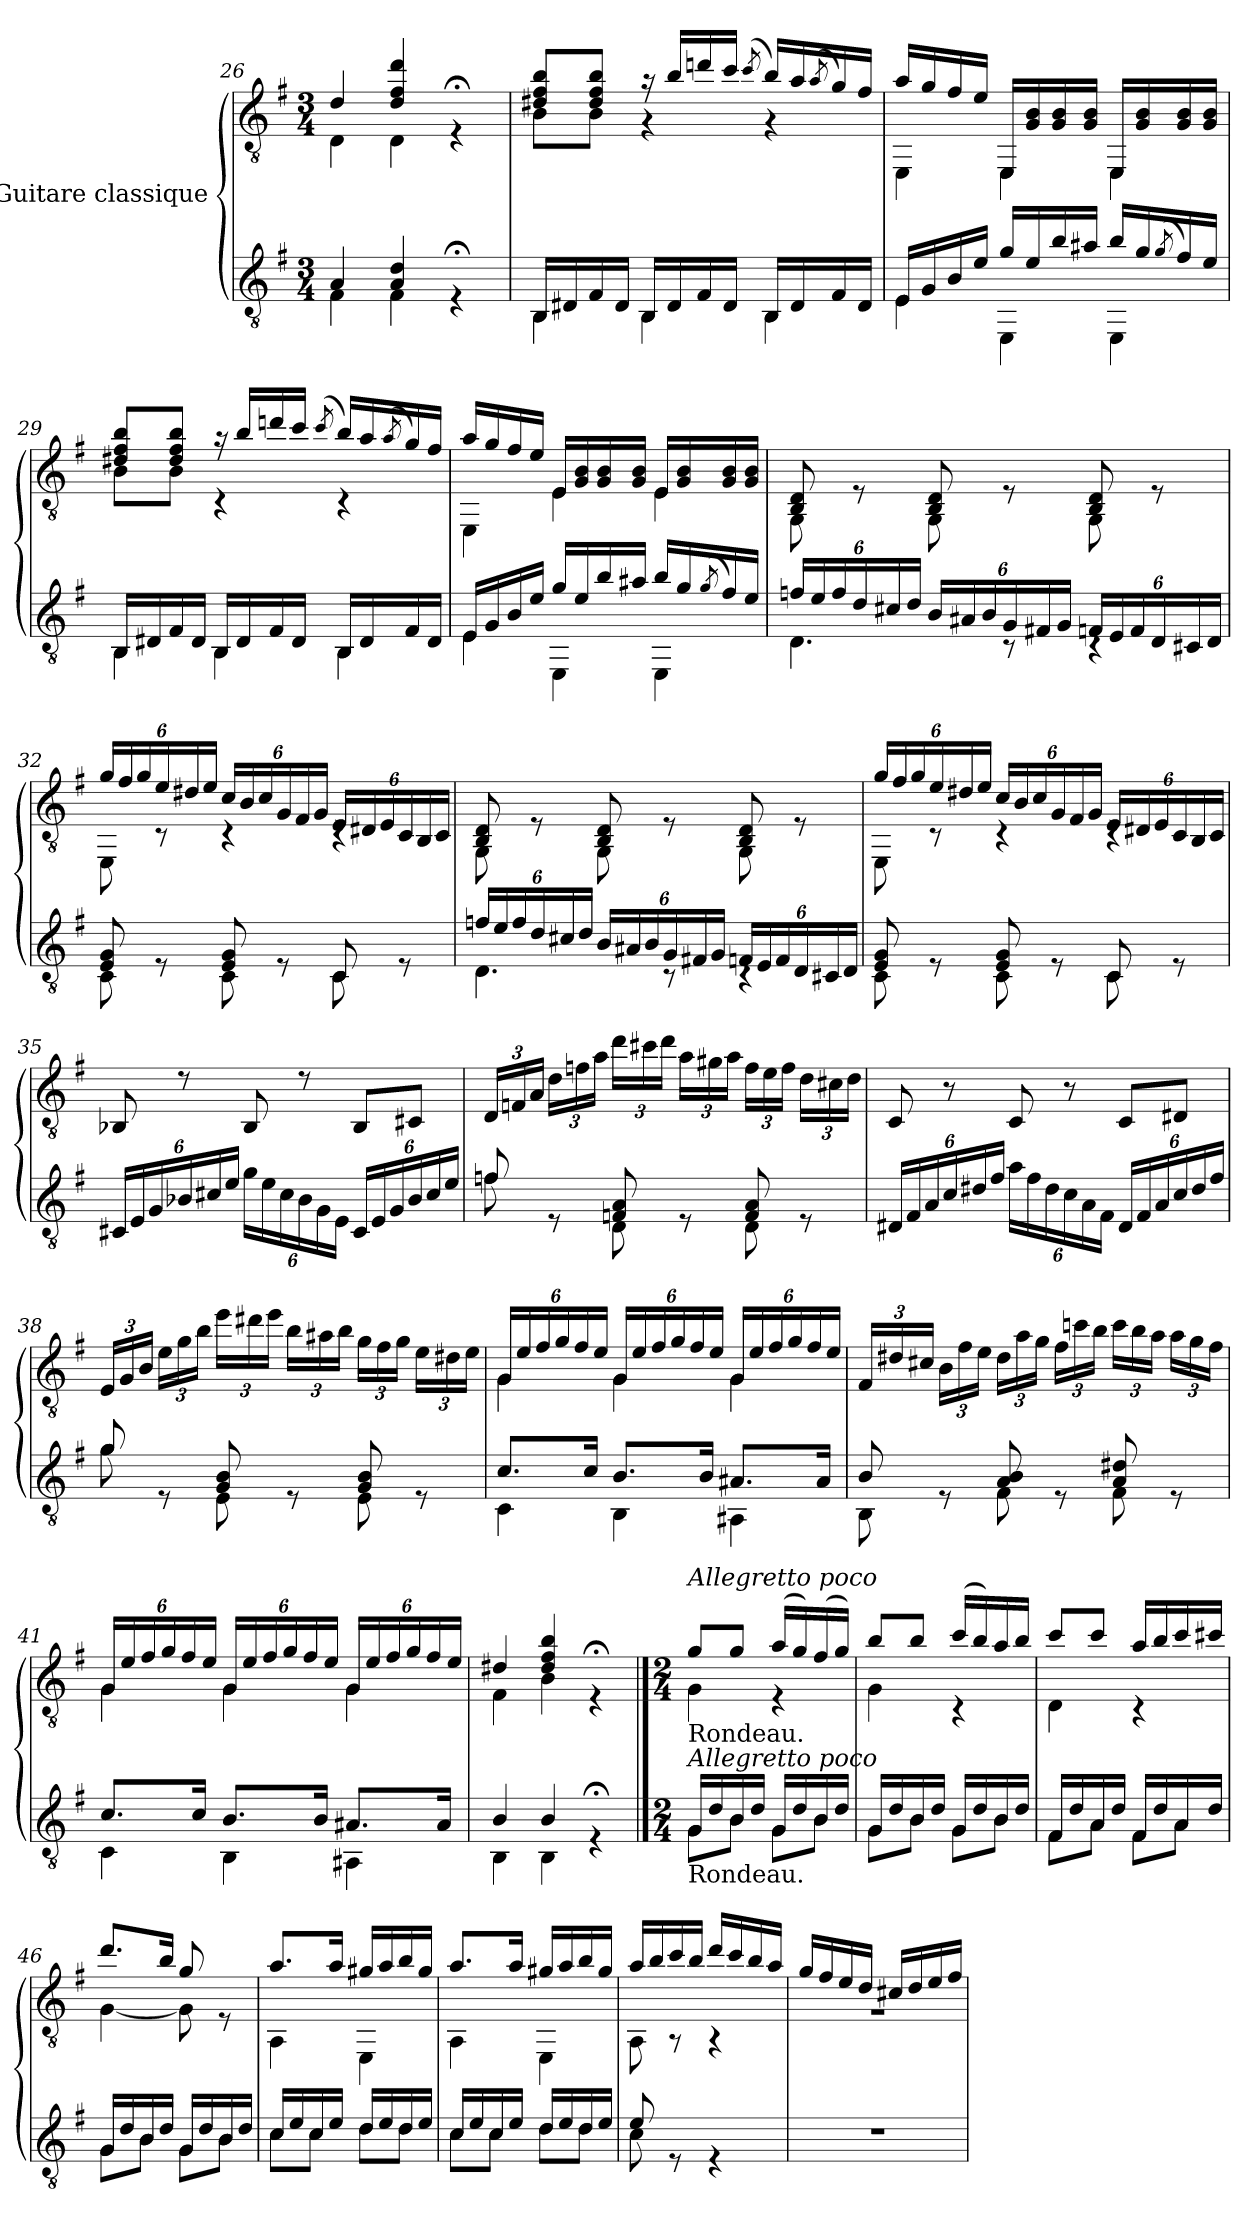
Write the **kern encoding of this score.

**kern	**dynam	**kern	**dynam
*part2	*part2	*part1	*part1
*staff2	*staff2	*staff1	*staff1
*I"Guitare classique	*	*I"Guitare classique	*
*clefGv2	*	*clefGv2	*
*k[f#]	*	*k[f#]	*
*M3/4	*	*M3/4	*
=26	=26	=26	=26
*^	*	*^	*
4A/	4F#\	.	4d/	4D\	.
4A/ 4d/	4F#\	.	4d/ 4f#/ 4dd/	4D\	.
4r;<E	4rCyy	.	4r;<E	4rEyy	.
=27	=27	=27	=27	=27	=27
!	!	!LO:DY:b	!	!	!LO:DY:b
16BB/LL	4BB\	other-dynamics	8d#X/ 8f#/ 8b/L	8B\L	other-dynamics
16D#X/	.	.	.	.	.
16F#/	.	.	8d#/ 8f#/ 8b/J	8B\J	.
16D#/JJ	.	.	.	.	.
16BB/LL	4BB\	.	16r	4r	.
16D#/	.	.	16b/LL	.	.
16F#/	.	.	16ddn/	.	.
16D#/JJ	.	.	16cc/JJ	.	.
.	.	.	(8qcc/	.	.
16BB/LL	4BB\	.	16b/LL)	4r	.
16D#/	.	.	16a/	.	.
.	.	.	(8qa/	.	.
16F#/	.	.	16g/)	.	.
16D#/JJ	.	.	16f#/JJ	.	.
!!LO:LB:g=z	!!
=28	=28	=28	=28	=28	=28
16E/LL	4E\	.	16a/LL	4EE\	.
16G/	.	.	16g/	.	.
16B/	.	.	16f#/	.	.
16e/JJ	.	.	16e/JJ	.	.
16g/LL	4EE\	.	16EE/LL	4EE\	.
16e/	.	.	16G/ 16B/	.	.
16b/	.	.	16G/ 16B/	.	.
16a#X/JJ	.	.	16G/ 16B/JJ	.	.
16b/LL	4EE\	.	16EE/LL	4EE\	.
16g/	.	.	16G/ 16B/	.	.
(8qg/	.	.	.	.	.
16f#/)	.	.	16G/ 16B/	.	.
16e/JJ	.	.	16G/ 16B/JJ	.	.
=29	=29	=29	=29	=29	=29
16BB/LL	4BB\	.	8d#X/ 8f#/ 8b/L	8B\L	.
16D#X/	.	.	.	.	.
16F#/	.	.	8d#/ 8f#/ 8b/J	8B\J	.
16D#/JJ	.	.	.	.	.
16BB/LL	4BB\	.	16r	4r	.
16D#/	.	.	16b/LL	.	.
16F#/	.	.	16ddn/	.	.
16D#/JJ	.	.	16cc/JJ	.	.
.	.	.	(8qcc/	.	.
16BB/LL	4BB\	.	16b/LL)	4r	.
16D#/	.	.	16a/	.	.
.	.	.	(8qa/	.	.
16F#/	.	.	16g/)	.	.
16D#/JJ	.	.	16f#/JJ	.	.
=30	=30	=30	=30	=30	=30
16E/LL	4E\	.	16a/LL	4EE\	.
16G/	.	.	16g/	.	.
16B/	.	.	16f#/	.	.
16e/JJ	.	.	16e/JJ	.	.
16g/LL	4EE\	.	16E/LL	4E\	.
16e/	.	.	16G/ 16B/	.	.
16b/	.	.	16G/ 16B/	.	.
16a#X/JJ	.	.	16G/ 16B/JJ	.	.
16b/LL	4EE\	.	16E/LL	4E\	.
16g/	.	.	16G/ 16B/	.	.
(8qg/	.	.	.	.	.
16f#/)	.	.	16G/ 16B/	.	.
16e/JJ	.	.	16G/ 16B/JJ	.	.
!!LO:LB:g=z	!!
=31	=31	=31	=31	=31	=31
*Xbrackettup	*	*	*	*	*
!	!	!LO:DY:b	!	!	!LO:DY:b
24fn/LL	4.D\	other-dynamics	8BB/ 8D/	8GG\	other-dynamics
24e/	.	.	.	.	.
24f/	.	.	.	.	.
24d/	.	.	8rE	8ryy	.
24c#X/	.	.	.	.	.
24d/JJ	.	.	.	.	.
24B/LL	.	.	8BB/ 8D/	8GG\	.
24A#X/	.	.	.	.	.
24B/	.	.	.	.	.
24G/	8rC	.	8rE	8ryy	.
24F#X/	.	.	.	.	.
24G/JJ	.	.	.	.	.
24Fn/LL	4rC	.	8BB/ 8D/	8GG\	.
24E/	.	.	.	.	.
24F/	.	.	.	.	.
24D/	.	.	8rE	8ryy	.
24C#X/	.	.	.	.	.
24D/JJ	.	.	.	.	.
=32	=32	=32	=32	=32	=32
*	*	*	*Xbrackettup	*	*
8E/ 8G/	8C\	.	24g/LL	8EE\	.
.	.	.	24f#/	.	.
.	.	.	24g/	.	.
8rE	8ryy	.	24e/	8rC	.
.	.	.	24d#X/	.	.
.	.	.	24e/JJ	.	.
8E/ 8G/	8C\	.	24c/LL	4rC	.
.	.	.	24B/	.	.
.	.	.	24c/	.	.
8rE	8ryy	.	24G/	.	.
.	.	.	24F#/	.	.
.	.	.	24G/JJ	.	.
8C/	8C\	.	24E/LL	4rC	.
.	.	.	24D#X/	.	.
.	.	.	24E/	.	.
8rE	8ryy	.	24C/	.	.
.	.	.	24BB/	.	.
.	.	.	24C/JJ	.	.
!!LO:LB:g=z	!!
=33	=33	=33	=33	=33	=33
24fn/LL	4.D\	.	8BB/ 8D/	8GG\	.
24e/	.	.	.	.	.
24f/	.	.	.	.	.
24d/	.	.	8rE	8ryy	.
24c#X/	.	.	.	.	.
24d/JJ	.	.	.	.	.
24B/LL	.	.	8BB/ 8D/	8GG\	.
24A#X/	.	.	.	.	.
24B/	.	.	.	.	.
24G/	8rC	.	8rE	8ryy	.
24F#X/	.	.	.	.	.
24G/JJ	.	.	.	.	.
24Fn/LL	4rC	.	8BB/ 8D/	8GG\	.
24E/	.	.	.	.	.
24F/	.	.	.	.	.
24D/	.	.	8rE	8ryy	.
24C#X/	.	.	.	.	.
24D/JJ	.	.	.	.	.
=34	=34	=34	=34	=34	=34
8E/ 8G/	8C\	.	24g/LL	8EE\	.
.	.	.	24f#/	.	.
.	.	.	24g/	.	.
8rE	8ryy	.	24e/	8rC	.
.	.	.	24d#X/	.	.
.	.	.	24e/JJ	.	.
8E/ 8G/	8C\	.	24c/LL	4rC	.
.	.	.	24B/	.	.
.	.	.	24c/	.	.
8rE	8ryy	.	24G/	.	.
.	.	.	24F#/	.	.
.	.	.	24G/JJ	.	.
8C/	8C\	.	24E/LL	4rC	.
.	.	.	24D#X/	.	.
.	.	.	24E/	.	.
8rE	8ryy	.	24C/	.	.
.	.	.	24BB/	.	.
.	.	.	24C/JJ	.	.
*v	*v	*	*	*	*
!!LO:PB:g=z	!!
=35	=35	=35	=35	=35
24C#X/LL	.	8BB-X/	2.ryy	.
24E/	.	.	.	.
24G/	.	.	.	.
24B-X/	.	8r	.	.
24c#X/	.	.	.	.
24e/JJ	.	.	.	.
24g\LL	.	8BB-/	.	.
24e\	.	.	.	.
24c#\	.	.	.	.
24B-\	.	8r	.	.
24G\	.	.	.	.
24E\JJ	.	.	.	.
24C#/LL	.	8BB-/L	.	.
24E/	.	.	.	.
24G/	.	.	.	.
24B-/	.	8C#X/J	.	.
24c#/	.	.	.	.
24e/JJ	.	.	.	.
*	*	*v	*v	*
=36	=36	=36	=36
*^	*	*	*
8fn/	8f\	.	24D/LL	.
.	.	.	24Fn/	.
.	.	.	24A/JJ	.
8rE	8ryy	.	24d\LL	.
.	.	.	24fn\	.
.	.	.	24a\JJ	.
8Fn/ 8A/	8D\	.	24dd\LL	.
.	.	.	24cc#X\	.
.	.	.	24dd\JJ	.
8rE	8ryy	.	24a\LL	.
.	.	.	24g#X\	.
.	.	.	24a\JJ	.
8F/ 8A/	8D\	.	24f\LL	.
.	.	.	24e\	.
.	.	.	24f\JJ	.
8rE	8ryy	.	24d\LL	.
.	.	.	24c#X\	.
.	.	.	24d\JJ	.
*v	*v	*	*	*
!!LO:LB:g=z
=37	=37	=37	=37
24D#X/LL	.	8C/	.
24F#/	.	.	.
24A/	.	.	.
24c/	.	8r	.
24d#X/	.	.	.
24f#/JJ	.	.	.
24a\LL	.	8C/	.
24f#\	.	.	.
24d#\	.	.	.
24c\	.	8r	.
24A\	.	.	.
24F#\JJ	.	.	.
24D#/LL	.	8C/L	.
24F#/	.	.	.
24A/	.	.	.
24c/	.	8D#X/J	.
24d#/	.	.	.
24f#/JJ	.	.	.
=38	=38	=38	=38
*^	*	*	*
8g/	8g\	.	24E/LL	.
.	.	.	24G/	.
.	.	.	24B/JJ	.
8rE	8ryy	.	24e\LL	.
.	.	.	24g\	.
.	.	.	24b\JJ	.
8G/ 8B/	8E\	.	24ee\LL	.
.	.	.	24dd#X\	.
.	.	.	24ee\JJ	.
8rE	8ryy	.	24b\LL	.
.	.	.	24a#X\	.
.	.	.	24b\JJ	.
8G/ 8B/	8E\	.	24g\LL	.
.	.	.	24f#\	.
.	.	.	24g\JJ	.
8rE	8ryy	.	24e\LL	.
.	.	.	24d#X\	.
.	.	.	24e\JJ	.
!!LO:LB:g=z
=39	=39	=39	=39	=39
*	*	*	*^	*
!	!	!LO:DY:b	!	!	!LO:DY:b
8.c/L	4C\	other-dynamics	24G/LL	4G\	other-dynamics
.	.	.	24e/	.	.
.	.	.	24f#/	.	.
.	.	.	24g/	.	.
.	.	.	24f#/	.	.
16c/Jk	.	.	.	.	.
.	.	.	24e/JJ	.	.
8.B/L	4BB\	.	24G/LL	4G\	.
.	.	.	24e/	.	.
.	.	.	24f#/	.	.
.	.	.	24g/	.	.
.	.	.	24f#/	.	.
16B/Jk	.	.	.	.	.
.	.	.	24e/JJ	.	.
8.A#X/L	4AA#X\	.	24G/LL	4G\	.
.	.	.	24e/	.	.
.	.	.	24f#/	.	.
.	.	.	24g/	.	.
.	.	.	24f#/	.	.
16A#/Jk	.	.	.	.	.
.	.	.	24e/JJ	.	.
*	*	*	*v	*v	*
=40	=40	=40	=40	=40
8B/	8BB\	.	24F#/LL	.
.	.	.	24d#X/	.
.	.	.	24c#X/JJ	.
8rE	8ryy	.	24B\LL	.
.	.	.	24f#\	.
.	.	.	24e\JJ	.
8A/ 8B/	8F#\	.	24d#\LL	.
.	.	.	24a\	.
.	.	.	24g\JJ	.
8rE	8ryy	.	24f#\LL	.
.	.	.	24ccn\	.
.	.	.	24b\JJ	.
8A/ 8d#X/	8F#\	.	24cc\LL	.
.	.	.	24b\	.
.	.	.	24a\JJ	.
8rE	8ryy	.	24a\LL	.
.	.	.	24g\	.
.	.	.	24f#\JJ	.
!!LO:LB:g=z
=41	=41	=41	=41	=41
*	*	*	*^	*
8.c/L	4C\	.	24G/LL	4G\	.
.	.	.	24e/	.	.
.	.	.	24f#/	.	.
.	.	.	24g/	.	.
.	.	.	24f#/	.	.
16c/Jk	.	.	.	.	.
.	.	.	24e/JJ	.	.
8.B/L	4BB\	.	24G/LL	4G\	.
.	.	.	24e/	.	.
.	.	.	24f#/	.	.
.	.	.	24g/	.	.
.	.	.	24f#/	.	.
16B/Jk	.	.	.	.	.
.	.	.	24e/JJ	.	.
8.A#X/L	4AA#X\	.	24G/LL	4G\	.
.	.	.	24e/	.	.
.	.	.	24f#/	.	.
.	.	.	24g/	.	.
.	.	.	24f#/	.	.
16A#/Jk	.	.	.	.	.
.	.	.	24e/JJ	.	.
=42	=42	=42	=42	=42	=42
4B/	4BB\	.	4d#X/	4F#\	.
4B/	4BB\	.	4d#/ 4f#/ 4b/	4B\	.
4r;<E	4rEyy	.	4r;<E	4ryy	.
!!LO:PB:g=z	!!
==43	==43	==43	==43	==43	==43
*M2/4	*	*	*M2/4	*	*
*	*	*	*MM76	*	*
!	!	!	!LO:TX:a:i:t=Allegretto poco	!	!
!	!	!	!LO:TX:b:t=Rondeau.	!	!
!LO:TX:a:i:t=Allegretto poco	!	!	!	!	!
!LO:TX:b:t=Rondeau.	!	!	!	!	!
!	!	!LO:DY:b	!	!	!LO:DY:b
16G/LL	8G\L	other-dynamics	8g/L	4G\	other-dynamics
16d/	.	.	.	.	.
16B/	8B\J	.	8g/J	.	.
16d/JJ	.	.	.	.	.
16G/LL	8G\L	.	(16a/LL	4r	.
16d/	.	.	16g/)	.	.
16B/	8B\J	.	(16f#/	.	.
16d/JJ	.	.	16g/JJ)	.	.
=44	=44	=44	=44	=44	=44
16G/LL	8G\L	.	8b/L	4G\	.
16d/	.	.	.	.	.
16B/	8B\J	.	8b/J	.	.
16d/JJ	.	.	.	.	.
16G/LL	8G\L	.	(16cc/LL	4r	.
16d/	.	.	16b/)	.	.
16B/	8B\J	.	16a/	.	.
16d/JJ	.	.	16b/JJ	.	.
=45	=45	=45	=45	=45	=45
16F#/LL	8F#\L	.	8cc/L	4D\	.
16d/	.	.	.	.	.
16A/	8A\J	.	8cc/J	.	.
16d/JJ	.	.	.	.	.
16F#/LL	8F#\L	.	16a/LL	4r	.
16d/	.	.	16b/	.	.
16A/	8A\J	.	16cc/	.	.
16d/JJ	.	.	16cc#X/JJ	.	.
=46	=46	=46	=46	=46	=46
16G/LL	8G\L	.	8.dd/L	[4G\	.
16d/	.	.	.	.	.
16B/	8B\J	.	.	.	.
16d/JJ	.	.	16b/Jk	.	.
16G/LL	8G\L	.	8g/	8G\]	.
16d/	.	.	.	.	.
16B/	8B\J	.	8rE	8ryy	.
16d/JJ	.	.	.	.	.
!!LO:LB:g=z	!!
=47	=47	=47	=47	=47	=47
!	!	!LO:DY:b	!	!	!
16c/LL	8c\L	other-dynamics	8.a/L	4AA\	.
16e/	.	.	.	.	.
16c/	8c\J	.	.	.	.
16e/JJ	.	.	16a/Jk	.	.
16d/LL	8d\L	.	16g#X/LL	4EE\	.
16e/	.	.	16a/	.	.
16d/	8d\J	.	16b/	.	.
16e/JJ	.	.	16g#/JJ	.	.
=48	=48	=48	=48	=48	=48
16c/LL	8c\L	.	8.a/L	4AA\	.
16e/	.	.	.	.	.
16c/	8c\J	.	.	.	.
16e/JJ	.	.	16a/Jk	.	.
16d/LL	8d\L	.	16g#X/LL	4EE\	.
16e/	.	.	16a/	.	.
16d/	8d\J	.	16b/	.	.
16e/JJ	.	.	16g#/JJ	.	.
=49	=49	=49	=49	=49	=49
8e/	8c\	.	16a/LL	8AA\	.
.	.	.	16b/	.	.
8rE	8ryy	.	16cc/	8r	.
.	.	.	16b/JJ	.	.
4rE	4ryy	.	16dd/LL	4r	.
.	.	.	16cc/	.	.
.	.	.	16b/	.	.
.	.	.	16a/JJ	.	.
*v	*v	*	*	*	*
=50	=50	=50	=50	=50
2r	.	16g/LL	2r	.
.	.	16f#/	.	.
.	.	16e/	.	.
.	.	16d/JJ	.	.
.	.	16c#X/LL	.	.
.	.	16d/	.	.
.	.	16e/	.	.
.	.	16f#/JJ	.	.
*	*	*v	*v	*
=	=	=	=
*-	*-	*-	*-
